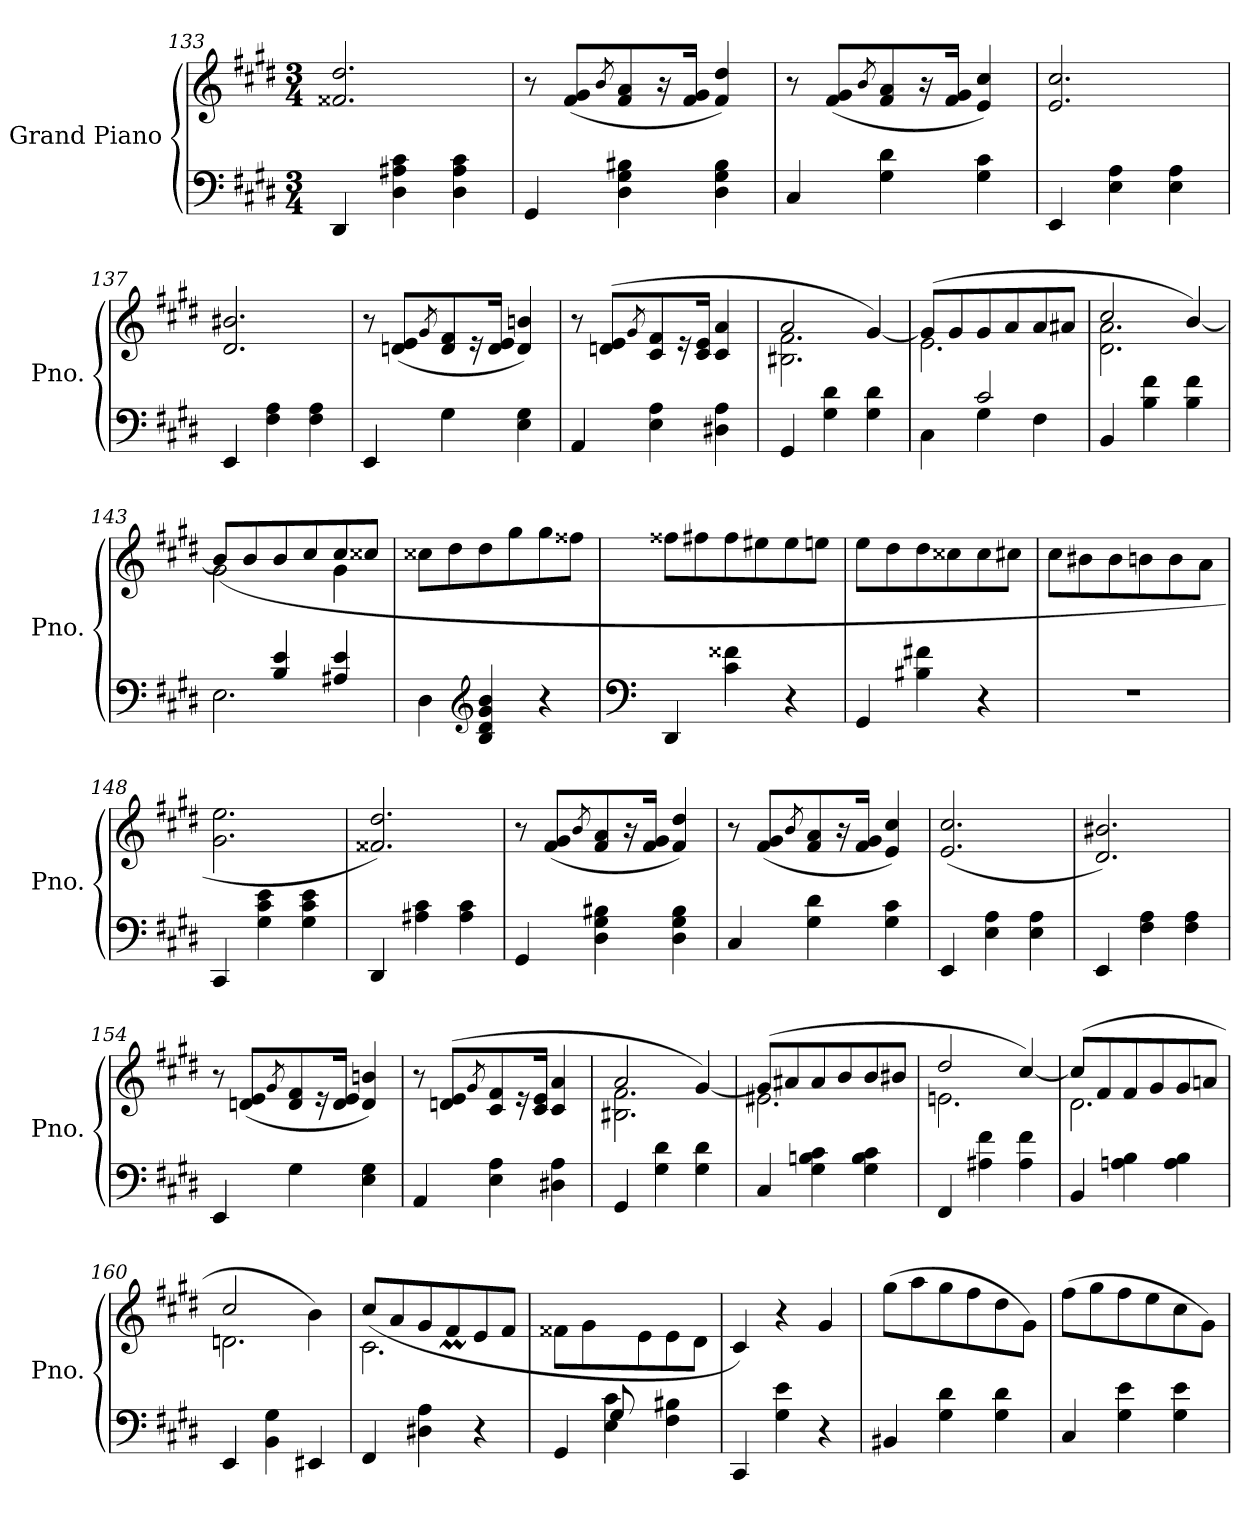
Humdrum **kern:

**kern	**kern
*part1	*part1
*staff2	*staff1
*I"Grand Piano	*
*I'Pno.	*
*clefF4	*clefG2
*k[f#c#g#d#]	*k[f#c#g#d#]
*M3/4	*M3/4
=133	=133
4DD#/	2.f##X/ 2.dd#/
4D#\ 4A#X\ 4c#\	.
4D#\ 4A#\ 4c#\	.
=134	=134
4GG#/	8r
.	(>8f#/ 8g#/L
.	8qb/
4D#\ 4G#\ 4B#X\	8f#/ 8a/
.	16r
.	16f#/ 16g#/Jk
4D#\ 4G#\ 4B#\	4f#/ 4dd#/)
!!LO:LB:g=z
=135	=135
4C#/	8r
.	(>8f#/ 8g#/L
.	8qb/
4G#\ 4d#\	8f#/ 8a/
.	16r
.	16f#/ 16g#/Jk
4G#\ 4c#\	4e/ 4cc#/)
=136	=136
4EE/	2.e/ 2.cc#/
4E\ 4A\	.
4E\ 4A\	.
=137	=137
4EE/	2.d#/ 2.b#X/
4F#\ 4A\	.
4F#\ 4A\	.
=138	=138
4EE/	8r
.	(>8dn/ 8e/L
.	8qg#/
4G#\	8d/ 8f#/
.	16r
.	16d/ 16e/Jk
4E\ 4G#\	4d/ 4bn/)
=139	=139
4AA/	8r
.	(>8dn/ 8e/L
.	8qg#/
4E\ 4A\	8c#/ 8f#/
.	16r
.	16c#/ 16e/Jk
4D#X\ 4A\	4c#/ 4a/
=140	=140
*	*^
4GG#/	2.B#X\ 2.f#\	2a/
4G#\ 4d#\	.	.
4G#\ 4d#\	.	[4g#/)
!!LO:LB:g=z	!!
=141	=141	=141
*^	*	*
4C#\	4ryy	(>8g#/L]	2.e\
.	.	8g#/	.
4G#\	2c#/	8g#/	.
.	.	8a/	.
4F#\	.	8a/	.
.	.	8a#X/J	.
*v	*v	*	*
=142	=142	=142
4BB/	2.d#\ 2.a\	2cc#/
4B\ 4f#\	.	.
4B\ 4f#\	.	[4b/)
=143	=143	=143
*^	*	*
2.E\	4ryy	2g#\	(>8b/L]
.	.	.	8b/
.	4B/ 4e/	.	8b/
.	.	.	8cc#/
.	4A#X/ 4e/	4g#\	8cc#/
.	.	.	8cc##X/J
*v	*v	*	*
*	*v	*v
=144	=144
4D#\	8cc##X\L
.	8dd#\
*clefG2	*
4B/ 4d#/ 4g#/ 4b/	8dd#\
.	8gg#\
4r	8gg#\
.	8ff##X\J
=145	=145
*clefF4	*
4DD#/	8ff##X\L
.	8ff#X\
4c#\ 4f##X\	8ff#\
.	8ee#X\
4r	8ee#\
.	8een\J
=146	=146
4GG#/	8ee\L
.	8dd#\
4B#X\ 4f#X\	8dd#\
.	8cc##X\
4r	8cc##\
.	8cc#X\J
!!LO:LB:g=z
=147	=147
2.r	8cc#\L
.	8b#X\
.	8b#\
.	8bn\
.	8b\
.	8a\J
=148	=148
4CC#/	2.g#\ 2.ee\
4G#\ 4c#\ 4e\	.
4G#\ 4c#\ 4e\	.
=149	=149
4DD#/	2.f##X/ 2.dd#/)
4A#X\ 4c#\	.
4A#\ 4c#\	.
=150	=150
4GG#/	8r
.	(>8f#/ 8g#/L
.	8qb/
4D#\ 4G#\ 4B#X\	8f#/ 8a/
.	16r
.	16f#/ 16g#/Jk
4D#\ 4G#\ 4B#\	4f#/ 4dd#/)
=151	=151
4C#/	8r
.	(>8f#/ 8g#/L
.	8qb/
4G#\ 4d#\	8f#/ 8a/
.	16r
.	16f#/ 16g#/Jk
4G#\ 4c#\	4e/ 4cc#/)
=152	=152
4EE/	(>2.e/ 2.cc#/
4E\ 4A\	.
4E\ 4A\	.
=153	=153
4EE/	2.d#/ 2.b#X/)
4F#\ 4A\	.
4F#\ 4A\	.
!!LO:PB:g=z
=154	=154
4EE/	8r
.	(<8dn/ 8e/L
.	8qg#/
4G#\	8d/ 8f#/
.	16r
.	16d/ 16e/Jk
4E\ 4G#\	4d/ 4bn/)
=155	=155
4AA/	8r
.	(>8dn/ 8e/L
.	8qg#/
4E\ 4A\	8c#/ 8f#/
.	16r
.	16c#/ 16e/Jk
4D#X\ 4A\	4c#/ 4a/
=156	=156
*	*^
4GG#/	2.B#X\ 2.f#\	2a/
4G#\ 4d#\	.	.
4G#\ 4d#\	.	[4g#/)
=157	=157	=157
4C#/	(>8g#/L]	2.e#X\
.	8a#X/	.
4G#\ 4Bn\ 4c#\	8a#/	.
.	8b/	.
4G#\ 4B\ 4c#\	8b/	.
.	8b#X/J	.
=158	=158	=158
4FF#/	2.en\	2dd#/
4A#X\ 4f#\	.	.
4A#\ 4f#\	.	[4cc#/)
=159	=159	=159
4BB/	(>8cc#/L]	2.d#\
.	8f#/	.
4An\ 4B\	8f#/	.
.	8g#/	.
4A\ 4B\	8g#/	.
.	8an/J	.
!!LO:LB:g=z	!!
=160	=160	=160
4EE/	2.dn\	2cc#/
4BB\ 4G#\	.	.
4EE#X/	.	4b\)
=161	=161	=161
4FF#/	2.c#\	(>8cc#/L
.	.	8a/
4D#X\ 4A\	.	8g#/
.	.	8f#M/
4r	.	8e/
.	.	8f#/J
*	*v	*v
=162	=162
*^	*
4ryy	4GG#/	8f##X\L
.	.	8g#\
8G#/	4E\ 4c#\	8ryy
4.ryy	.	8e\
.	4F#\ 4B#X\	8e\
.	.	8d#\J
*v	*v	*
=163	=163
4CC#/	4c#/)
4G#\ 4e\	4r
4r	4g#/
=164	=164
*	*MM140
4BB#X/	(>8gg#\L
.	8aa\
4G#\ 4d#\	8gg#\
.	8ff#\
4G#\ 4d#\	8dd#\
.	8g#\J)
=165	=165
4C#/	(>8ff#\L
.	8gg#\
4G#\ 4e\	8ff#\
.	8ee\
4G#\ 4e\	8cc#\
.	8g#\J)
=	=
*-	*-
